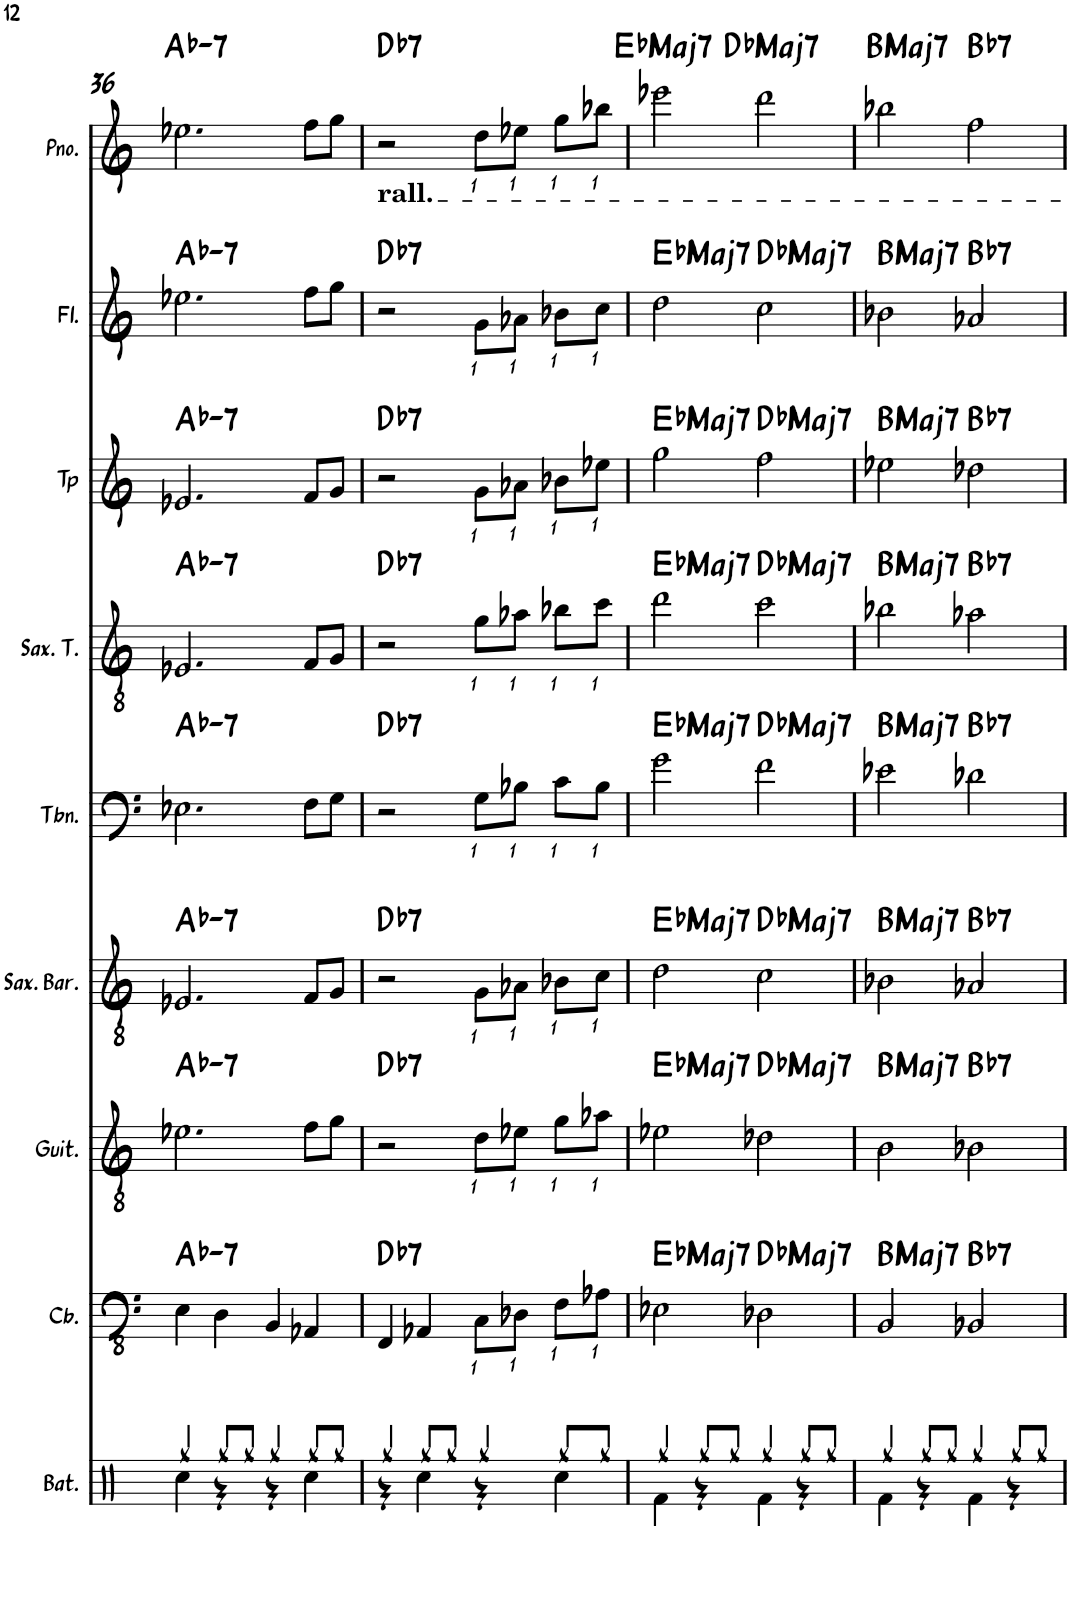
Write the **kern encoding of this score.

**kern	**kern	**harte	**kern	**harte	**kern	**harte	**kern	**harte	**kern	**harte	**kern	**harte	**kern	**harte	**kern	**harte
*part9	*part8	*part8	*part7	*part7	*part6	*part6	*part5	*part5	*part4	*part4	*part3	*part3	*part2	*part2	*part1	*part1
*staff9	*staff8	*	*staff7	*	*staff6	*	*staff5	*	*staff4	*	*staff3	*	*staff2	*	*staff1	*
*I"Set de batterie	*I"Contrebasse	*	*I"Guitare acoustique	*	*I"Saxophone baryton	*	*I"Trombone	*	*I"Saxophone ténor	*	*I"Trompette	*	*I"Flûte	*	*I"Piano	*
*I'Bat.	*I'Cb.	*	*I'Guit.	*	*I'Sax. Bar.	*	*I'Tbn.	*	*I'Sax. T.	*	*I'Tp	*	*I'Fl.	*	*I'Pno.	*
!!LO:PB:g=z
*clefX	*clefFv4	*	*clefGv2	*	*clefGv2	*	*clefF4	*	*clefGv2	*	*clefG2	*	*clefG2	*	*clefG2	*
*	*Trd7c12	*	*	*	*Trd12c21	*	*	*	*Trd8c14	*	*Trd1c2	*	*	*	*	*
*k[]	*k[]	*	*k[]	*	*k[]	*	*k[]	*	*k[]	*	*k[]	*	*k[]	*	*k[]	*
*M4/4	*M4/4	*	*M4/4	*	*M4/4	*	*M4/4	*	*M4/4	*	*M4/4	*	*M4/4	*	*M4/4	*
*met(c)	*met(c)	*	*met(c)	*	*met(c)	*	*met(c)	*	*met(c)	*	*met(c)	*	*met(c)	*	*met(c)	*
=36	=36	=36	=36	=36	=36	=36	=36	=36	=36	=36	=36	=36	=36	=36	=36	=36
*^	*	*	*	*	*	*	*	*	*	*	*	*	*	*	*	*
!	!	!	!LO:H:kt=7	!	!LO:H:kt=7	!	!LO:H:kt=7	!	!LO:H:kt=7	!	!LO:H:kt=7	!	!LO:H:kt=7	!	!LO:H:kt=7	!	!LO:H:kt=7
4Rgg/	4Rcc\	4EE\	Ab:min7	2.e-X\	Ab:min7	2.E-X/	Ab:min7	2.E-X\	Ab:min7	2.E-X/	Ab:min7	2.e-X/	Ab:min7	2.ee-X\	Ab:min7	2.ee-X\	Ab:min7
8Rgg/L	4r	4DD\	.	.	.	.	.	.	.	.	.	.	.	.	.	.	.
8Rgg/J	.	.	.	.	.	.	.	.	.	.	.	.	.	.	.	.	.
4Rgg/	4r	4BBB/	.	.	.	.	.	.	.	.	.	.	.	.	.	.	.
8Rgg/L	4Rcc\	4AAA-X/	.	8f\L	.	8F/L	.	8F\L	.	8F/L	.	8f/L	.	8ff\L	.	8ff\L	.
8Rgg/J	.	.	.	8g\J	.	8G/J	.	8G\J	.	8G/J	.	8g/J	.	8gg\J	.	8gg\J	.
=37	=37	=37	=37	=37	=37	=37	=37	=37	=37	=37	=37	=37	=37	=37	=37	=37	=37
!	!	!	!LO:H:kt=7	!	!LO:H:kt=7	!	!LO:H:kt=7	!	!LO:H:kt=7	!	!LO:H:kt=7	!	!LO:H:kt=7	!	!LO:H:kt=7	!LO:TX:b:t=rall.	!LO:H:kt=7
4Rgg/	4r	4FFF/	Db:7	2r	Db:7	2r	Db:7	2r	Db:7	2r	Db:7	2r	Db:7	2r	Db:7	2r	Db:7
8Rgg/L	4Rcc\	4AAA-X/	.	.	.	.	.	.	.	.	.	.	.	.	.	.	.
8Rgg/J	.	.	.	.	.	.	.	.	.	.	.	.	.	.	.	.	.
4Rgg/	4r	8CC\L	.	8d\L	.	8G\L	.	8G\L	.	8g\L	.	8g\L	.	8g\L	.	8dd\L	.
.	.	8DD-X\J	.	8e-X\J	.	8A-X\J	.	8B-X\J	.	8a-X\J	.	8a-X\J	.	8a-X\J	.	8ee-X\J	.
8Rgg/L	4Rcc\	8FF\L	.	8g\L	.	8B-X\L	.	8c\L	.	8b-X\L	.	8b-X\L	.	8b-X\L	.	8gg\L	.
8Rgg/J	.	8AA-X\J	.	8a-X\J	.	8c\J	.	8B-\J	.	8cc\J	.	8ee-X\J	.	8cc\J	.	8bb-X\J	.
=38	=38	=38	=38	=38	=38	=38	=38	=38	=38	=38	=38	=38	=38	=38	=38	=38	=38
!	!	!	!LO:H:kt=Maj7	!	!LO:H:kt=Maj7	!	!LO:H:kt=Maj7	!	!LO:H:kt=Maj7	!	!LO:H:kt=Maj7	!	!LO:H:kt=Maj7	!	!LO:H:kt=Maj7	!	!LO:H:kt=Maj7
4Rgg/	4Rf\	2EE-X\	Eb:maj7	2e-X\	Eb:maj7	2d\	Eb:maj7	2g\	Eb:maj7	2dd\	Eb:maj7	2gg\	Eb:maj7	2dd\	Eb:maj7	2eee-X\	Eb:maj7
8Rgg/L	4r	.	.	.	.	.	.	.	.	.	.	.	.	.	.	.	.
8Rgg/J	.	.	.	.	.	.	.	.	.	.	.	.	.	.	.	.	.
!	!	!	!LO:H:kt=Maj7	!	!LO:H:kt=Maj7	!	!LO:H:kt=Maj7	!	!LO:H:kt=Maj7	!	!LO:H:kt=Maj7	!	!LO:H:kt=Maj7	!	!LO:H:kt=Maj7	!	!LO:H:kt=Maj7
4Rgg/	4Rf\	2DD-X\	Db:maj7	2d-X\	Db:maj7	2c\	Db:maj7	2f\	Db:maj7	2cc\	Db:maj7	2ff\	Db:maj7	2cc\	Db:maj7	2ddd\	Db:maj7
8Rgg/L	4r	.	.	.	.	.	.	.	.	.	.	.	.	.	.	.	.
8Rgg/J	.	.	.	.	.	.	.	.	.	.	.	.	.	.	.	.	.
=39	=39	=39	=39	=39	=39	=39	=39	=39	=39	=39	=39	=39	=39	=39	=39	=39	=39
!	!	!	!LO:H:kt=Maj7	!	!LO:H:kt=Maj7	!	!LO:H:kt=Maj7	!	!LO:H:kt=Maj7	!	!LO:H:kt=Maj7	!	!LO:H:kt=Maj7	!	!LO:H:kt=Maj7	!	!LO:H:kt=Maj7
4Rgg/	4Rf\	2BBB/	B:maj7	2B\	B:maj7	2B-X\	B:maj7	2e-X\	B:maj7	2b-X\	B:maj7	2ee-X\	B:maj7	2b-X\	B:maj7	2bb-X\	B:maj7
8Rgg/L	4r	.	.	.	.	.	.	.	.	.	.	.	.	.	.	.	.
8Rgg/J	.	.	.	.	.	.	.	.	.	.	.	.	.	.	.	.	.
!	!	!	!LO:H:kt=7	!	!LO:H:kt=7	!	!LO:H:kt=7	!	!LO:H:kt=7	!	!LO:H:kt=7	!	!LO:H:kt=7	!	!LO:H:kt=7	!	!LO:H:kt=7
4Rgg/	4Rf\	2BBB-X/	Bb:7	2B-X\	Bb:7	2A-X/	Bb:7	2d-X\	Bb:7	2a-X\	Bb:7	2dd-X\	Bb:7	2a-X/	Bb:7	2ff\	Bb:7
8Rgg/L	4r	.	.	.	.	.	.	.	.	.	.	.	.	.	.	.	.
8Rgg/J	.	.	.	.	.	.	.	.	.	.	.	.	.	.	.	.	.
*v	*v	*	*	*	*	*	*	*	*	*	*	*	*	*	*	*	*
=	=	=	=	=	=	=	=	=	=	=	=	=	=	=	=	=
*-	*-	*-	*-	*-	*-	*-	*-	*-	*-	*-	*-	*-	*-	*-	*-	*-
